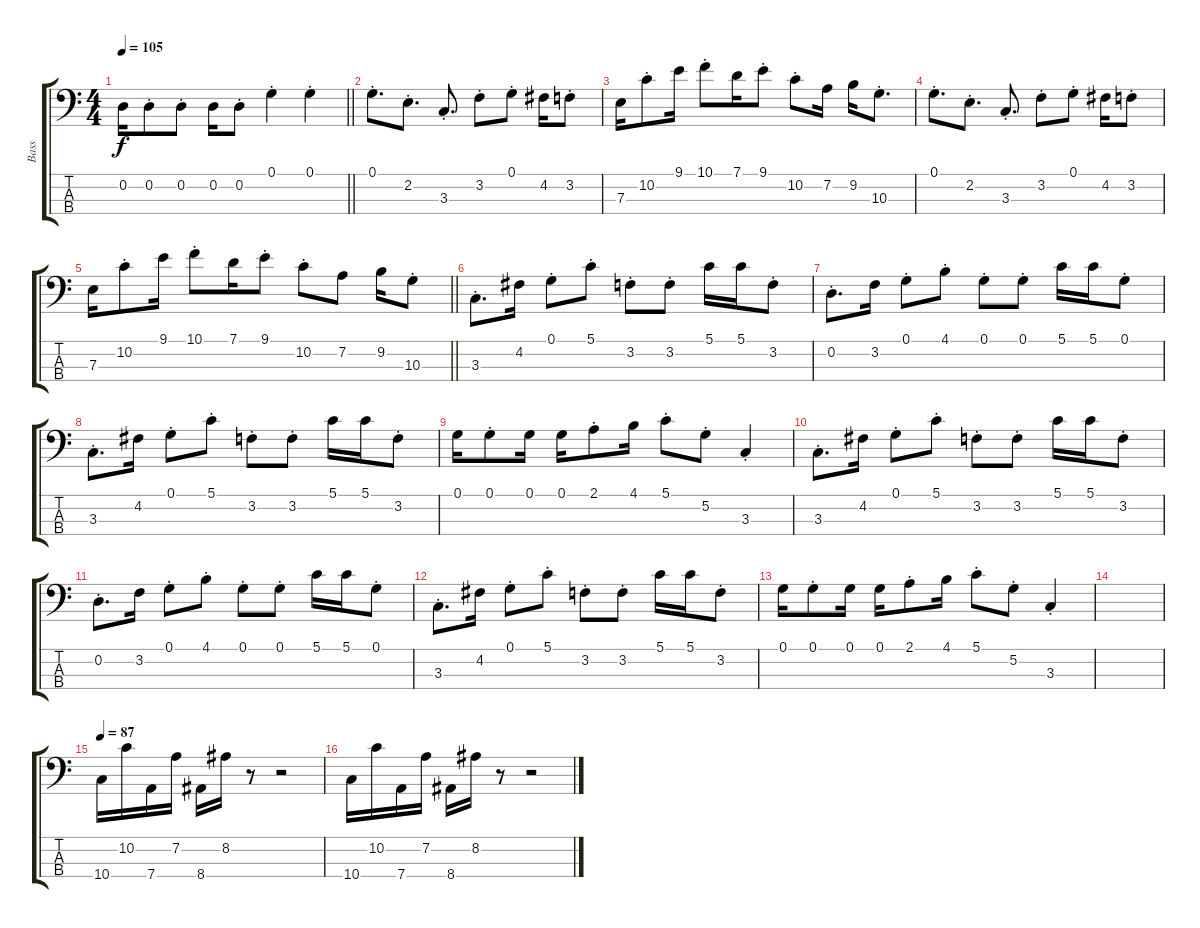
\track ("Bass" "Bass") {instrument electricbassfinger}
\staff {score tabs}
\tuning (G2 D2 A1 D1) {hide}
\ts (4 4)
\tempo 105
\clef f4
\barLineRight lightlight
\ks c
0.2.16{dy f} 0.2{st}.8 0.2{st}.8 0.2.16 0.2{st}.8 0.1{st}.4 0.1{st}.4 |
0.1{st}.8{d} 2.2{st}.8{d} 3.3{st}.8{d} 3.2{st}.8 0.1{st}.8 4.2.16 3.2{st}.8 |
7.3.16 10.2{st}.8 9.1.16 10.1{st}.8 7.1.16 9.1{st}.8 10.2{st}.8 7.2.16 9.2.16 10.3{st}.8{d} |
0.1{st}.8{d} 2.2{st}.8{d} 3.3{st}.8{d} 3.2{st}.8 0.1{st}.8 4.2.16 3.2{st}.8 |
\barLineRight lightlight
7.3.16 10.2{st}.8 9.1.16 10.1{st}.8 7.1.16 9.1{st}.8 10.2{st}.8 7.2.8 9.2.16 10.3{st}.8 |
3.3{st}.8{d} 4.2.16 0.1{st}.8 5.1{st}.8 3.2{st}.8 3.2{st}.8 5.1.16 5.1.16 3.2{st}.8 |
0.2{st}.8{d} 3.2.16 0.1{st}.8 4.1{st}.8 0.1{st}.8 0.1{st}.8 5.1.16 5.1.16 0.1{st}.8 |
3.3{st}.8{d} 4.2.16 0.1{st}.8 5.1{st}.8 3.2{st}.8 3.2{st}.8 5.1.16 5.1.16 3.2{st}.8 |
0.1.16 0.1{st}.8 0.1.16 0.1.16 2.1{st}.8 4.1.16 5.1{st}.8 5.2{st}.8 3.3{st}.4 |
3.3{st}.8{d} 4.2.16 0.1{st}.8 5.1{st}.8 3.2{st}.8 3.2{st}.8 5.1.16 5.1.16 3.2{st}.8 |
0.2{st}.8{d} 3.2.16 0.1{st}.8 4.1{st}.8 0.1{st}.8 0.1{st}.8 5.1.16 5.1.16 0.1{st}.8 |
3.3{st}.8{d} 4.2.16 0.1{st}.8 5.1{st}.8 3.2{st}.8 3.2{st}.8 5.1.16 5.1.16 3.2{st}.8 |
0.1.16 0.1{st}.8 0.1.16 0.1.16 2.1{st}.8 4.1.16 5.1{st}.8 5.2{st}.8 3.3{st}.4 |
|
\tempo 87
10.4.16 10.2.16 7.4.16 7.2.16 8.4.16 8.2.16 r.8 r.2 |
10.4.16 10.2.16 7.4.16 7.2.16 8.4.16 8.2.16 r.8 r.2
